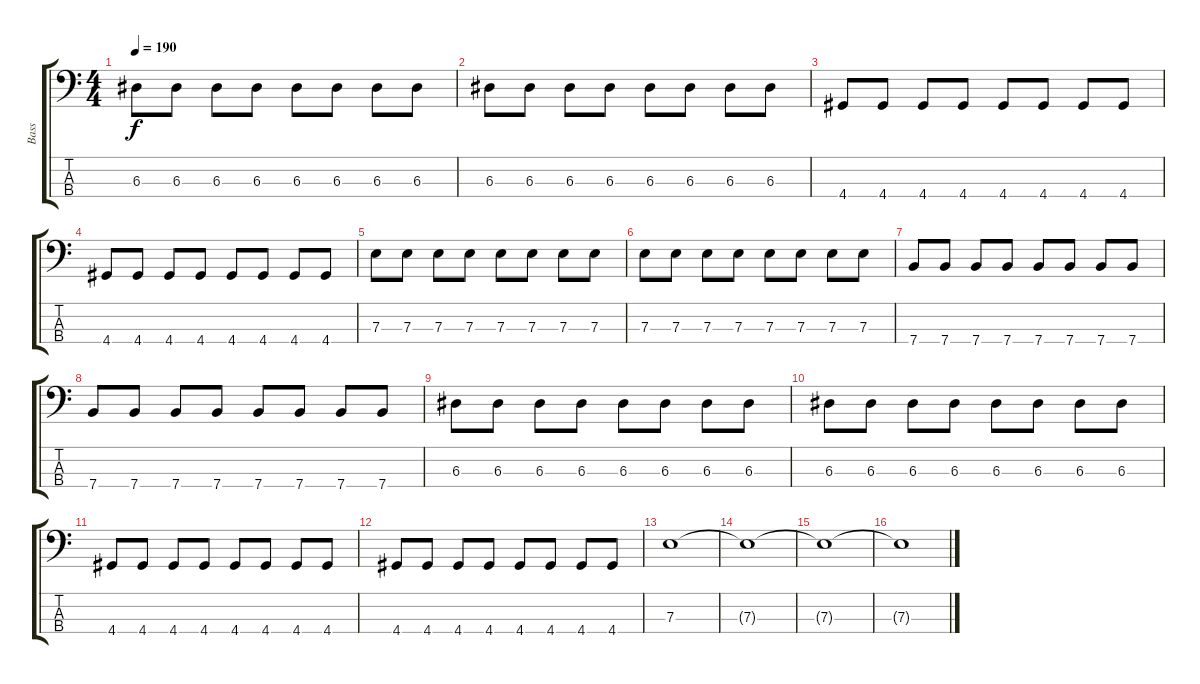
\track ("Bass" "Bass") {instrument electricbasspick}
\staff {score tabs}
\tuning (G2 D2 A1 E1) {hide}
\ts (4 4)
\tempo 190
\clef f4
\ks c
6.3.8{dy f} 6.3.8 6.3.8 6.3.8 6.3.8 6.3.8 6.3.8 6.3.8 |
6.3.8 6.3.8 6.3.8 6.3.8 6.3.8 6.3.8 6.3.8 6.3.8 |
4.4.8 4.4.8 4.4.8 4.4.8 4.4.8 4.4.8 4.4.8 4.4.8 |
4.4.8 4.4.8 4.4.8 4.4.8 4.4.8 4.4.8 4.4.8 4.4.8 |
7.3.8 7.3.8 7.3.8 7.3.8 7.3.8 7.3.8 7.3.8 7.3.8 |
7.3.8 7.3.8 7.3.8 7.3.8 7.3.8 7.3.8 7.3.8 7.3.8 |
7.4.8 7.4.8 7.4.8 7.4.8 7.4.8 7.4.8 7.4.8 7.4.8 |
7.4.8 7.4.8 7.4.8 7.4.8 7.4.8 7.4.8 7.4.8 7.4.8 |
6.3.8 6.3.8 6.3.8 6.3.8 6.3.8 6.3.8 6.3.8 6.3.8 |
6.3.8 6.3.8 6.3.8 6.3.8 6.3.8 6.3.8 6.3.8 6.3.8 |
4.4.8 4.4.8 4.4.8 4.4.8 4.4.8 4.4.8 4.4.8 4.4.8 |
4.4.8 4.4.8 4.4.8 4.4.8 4.4.8 4.4.8 4.4.8 4.4.8 |
7.3.1 |
7.3{t}.1 |
7.3{t}.1 |
7.3{t}.1
